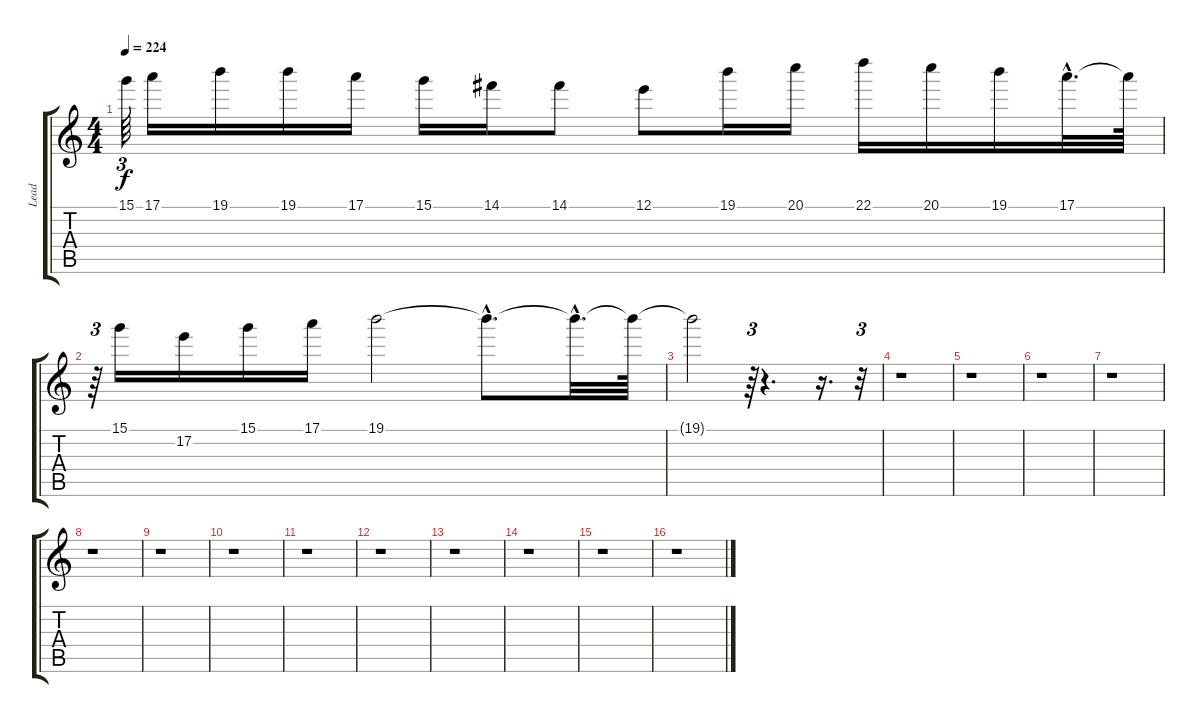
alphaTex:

\track ("Lead" "Lead") {instrument distortionguitar}
\staff {score tabs}
\tuning (E4 B3 G3 D3 A2 E2) {hide}
\ts (4 4)
\tempo 224
\clef g2
\ks c
15.1{t}.64{tu (3 2) dy f} 17.1.16 19.1.16 19.1.16 17.1.16 15.1.16 14.1.16 14.1.8 12.1.8 19.1.16 20.1.16 22.1.16 20.1.16 19.1.16 17.1{hac}.32{d} 17.1{t}.64 |
r.64{tu (3 2)} 15.1.16 17.2.16 15.1.16 17.1.16 19.1.2 19.1{hac t}.8{d} 19.1{hac t}.32{d} 19.1{t}.64 |
19.1{t}.2 r.64{tu (3 2)} r.4{d} r.16{d} r.32{tu (3 2)} |
r.1 |
r.1 |
r.1 |
r.1 |
r.1 |
r.1 |
r.1 |
r.1 |
r.1 |
r.1 |
r.1 |
r.1 |
r.1
